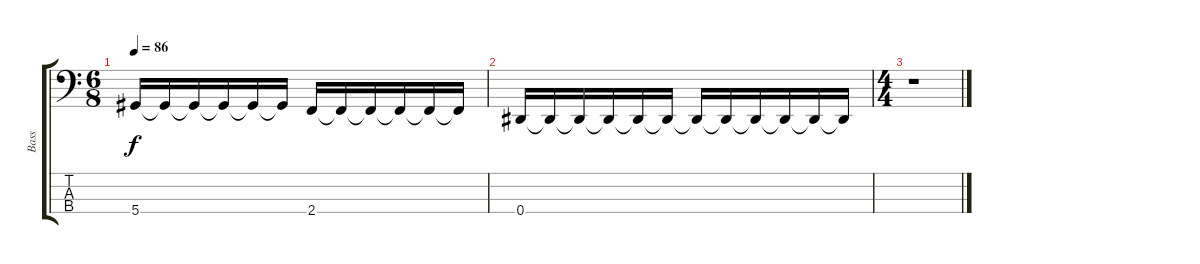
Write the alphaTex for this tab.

\track ("Bass" "Bass") {instrument electricbassfinger}
\staff {score tabs}
\tuning (Gb2 Db2 Ab1 Eb1) {hide}
\ts (6 8)
\tempo 86
\clef f4
\ks c
5.4.16{dy f} 5.4{t}.16 5.4{t}.16 5.4{t}.16 5.4{t}.16 5.4{t}.16 2.4.16 2.4{t}.16 2.4{t}.16 2.4{t}.16 2.4{t}.16 2.4{t}.16 |
0.4.16 0.4{t}.16 0.4{t}.16 0.4{t}.16 0.4{t}.16 0.4{t}.16 0.4{t}.16 0.4{t}.16 0.4{t}.16 0.4{t}.16 0.4{t}.16 0.4{t}.16 |
\ts (4 4)
r.1
